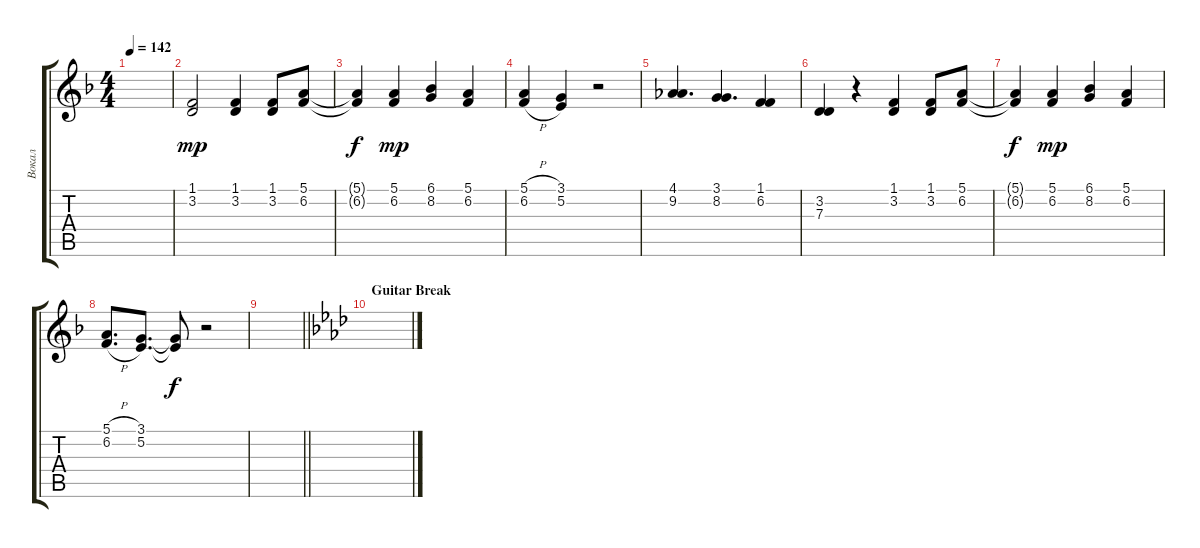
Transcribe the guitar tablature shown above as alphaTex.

\track ("Вокал" "Вокал") {instrument trumpet}
\staff {score tabs}
\tuning (E4 B3 G3 D3 A2 E2) {hide}
\ts (4 4)
\tempo 142
\clef g2
\ks dminor
|
(1.1 3.2).2{dy mp} (1.1 3.2).4 (1.1 3.2).8 (5.1 6.2).8 |
(5.1{t} 6.2{t}).4{dy f} (5.1 6.2).4{dy mp} (6.1 8.2).4 (5.1 6.2).4 |
(5.1{h} 6.2{h}).4 (3.1 5.2).4 r.2 |
(4.1 9.2).4{d} (3.1 8.2).4{d} (1.1 6.2).4 |
(3.2 7.3).4 r.4 (1.1 3.2).4 (1.1 3.2).8 (5.1 6.2).8 |
(5.1{t} 6.2{t}).4{dy f} (5.1 6.2).4{dy mp} (6.1 8.2).4 (5.1 6.2).4 |
(5.1{h} 6.2{h}).8{d} (3.1 5.2).8{d} (3.1{t} 5.2{t}).8{dy f} r.2 |
\barLineRight lightlight
|
\section ("" "Guitar Break")
\ks fminor
